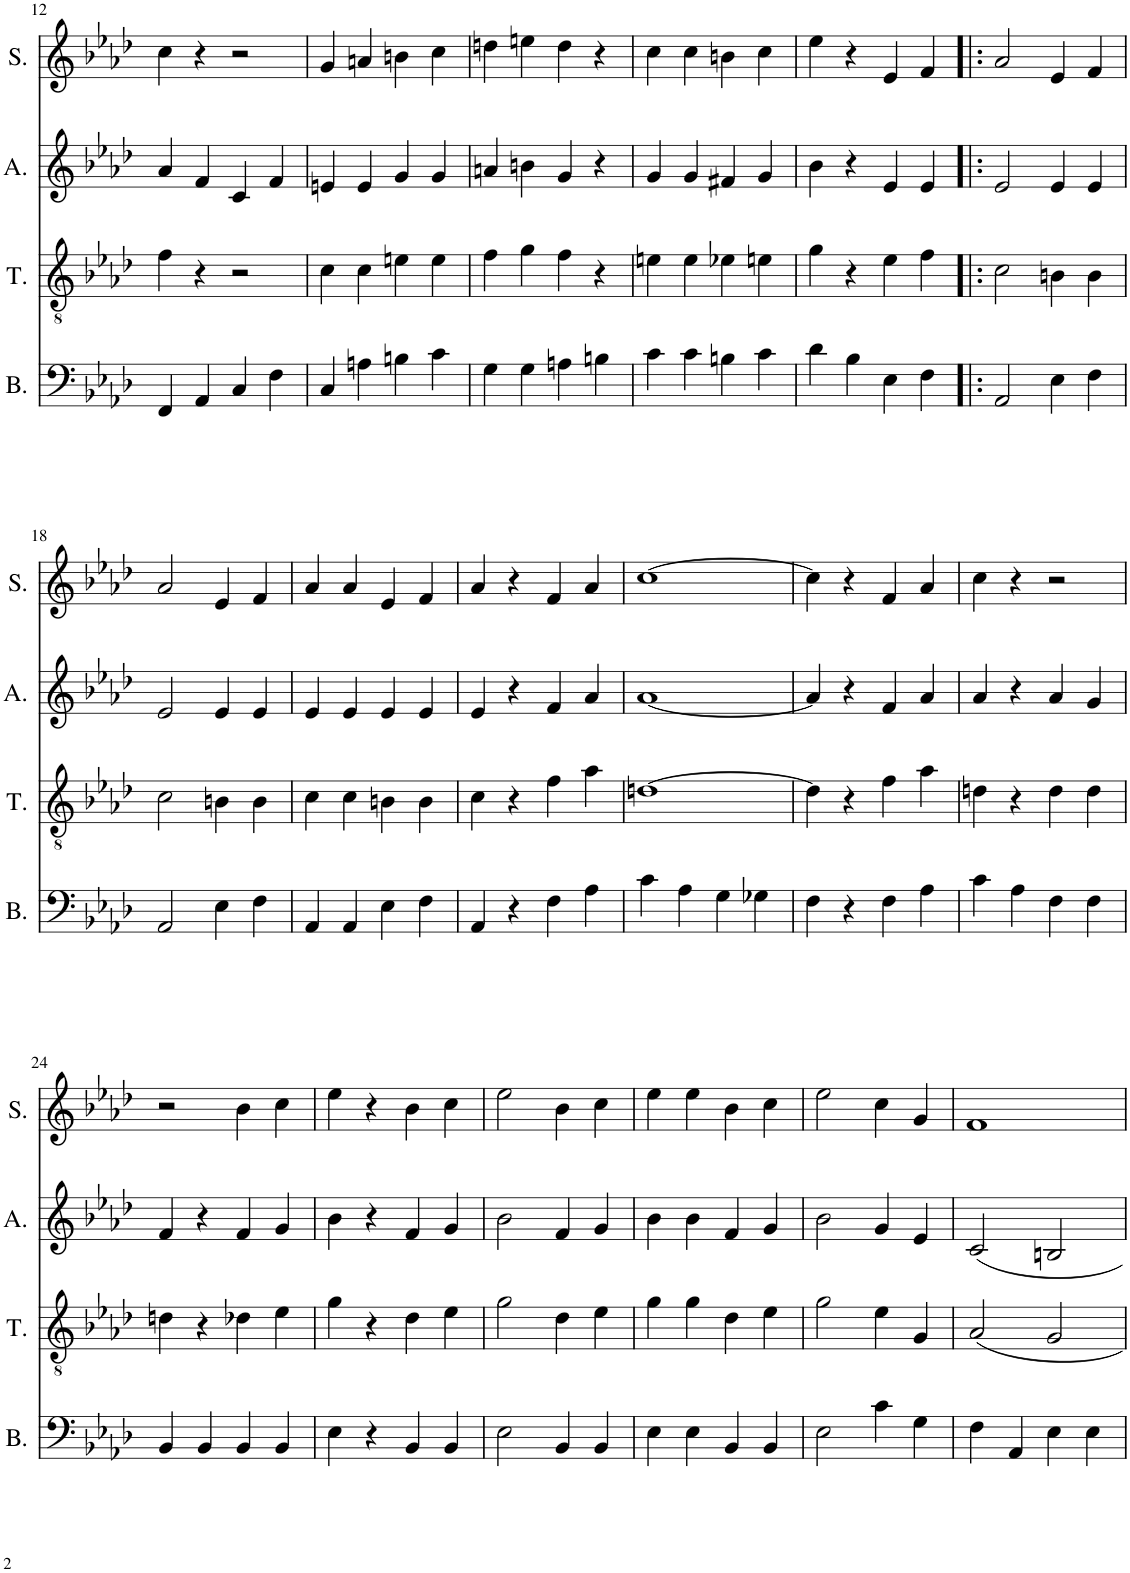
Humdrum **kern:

**kern	**kern	**kern	**kern
*part4	*part3	*part2	*part1
*staff4	*staff3	*staff2	*staff1
*I"Bass	*I"Tenor	*I"Alt	*I"Sopran
*I'B.	*I'T.	*I'A.	*I'S.
!!LO:PB:g=z
*clefF4	*clefGv2	*clefG2	*clefG2
*k[b-e-a-d-]	*k[b-e-a-d-]	*k[b-e-a-d-]	*k[b-e-a-d-]
*M4/4	*M4/4	*M4/4	*M4/4
=12	=12	=12	=12
4FF/	4f\	4a-/	4cc\
4AA-/	4r	4f/	4r
4C/	2r	4c/	2r
4F\	.	4f/	.
=13	=13	=13	=13
4C/	4c\	4en/	4g/
4An\	4c\	4e/	4an/
4Bn\	4en\	4g/	4bn\
4c\	4e\	4g/	4cc\
=14	=14	=14	=14
4G\	4f\	4an/	4ddn\
4G\	4g\	4bn\	4een\
4An\	4f\	4g/	4dd\
4Bn\	4r	4r	4r
=15	=15	=15	=15
4c\	4en\	4g/	4cc\
4c\	4e\	4g/	4cc\
4Bn\	4e-X\	4f#X/	4bn\
4c\	4en\	4g/	4cc\
=16	=16	=16	=16
4d-\	4g\	4b-\	4ee-\
4B-\	4r	4r	4r
4E-\	4e-\	4e-/	4e-/
4F\	4f\	4e-/	4f/
=17!|:	=17!|:	=17!|:	=17!|:
2AA-/	2c\	2e-/	2a-/
4E-\	4Bn\	4e-/	4e-/
4F\	4B\	4e-/	4f/
!!LO:LB:g=z
=18	=18	=18	=18
2AA-/	2c\	2e-/	2a-/
4E-\	4Bn\	4e-/	4e-/
4F\	4B\	4e-/	4f/
=19	=19	=19	=19
4AA-/	4c\	4e-/	4a-/
4AA-/	4c\	4e-/	4a-/
4E-\	4Bn\	4e-/	4e-/
4F\	4B\	4e-/	4f/
=20	=20	=20	=20
4AA-/	4c\	4e-/	4a-/
4r	4r	4r	4r
4F\	4f\	4f/	4f/
4A-\	4a-\	4a-/	4a-/
=21	=21	=21	=21
4c\	[1dn	[1a-	[1cc
4A-\	.	.	.
4G\	.	.	.
4G-X\	.	.	.
=22	=22	=22	=22
4F\	4d\]	4a-/]	4cc\]
4r	4r	4r	4r
4F\	4f\	4f/	4f/
4A-\	4a-\	4a-/	4a-/
=23	=23	=23	=23
4c\	4dn\	4a-/	4cc\
4A-\	4r	4r	4r
4F\	4d\	4a-/	2r
4F\	4d\	4g/	.
!!LO:LB:g=z
=24	=24	=24	=24
4BB-/	4dn\	4f/	2r
4BB-/	4r	4r	.
4BB-/	4d-X\	4f/	4b-\
4BB-/	4e-\	4g/	4cc\
=25	=25	=25	=25
4E-\	4g\	4b-\	4ee-\
4r	4r	4r	4r
4BB-/	4d-\	4f/	4b-\
4BB-/	4e-\	4g/	4cc\
=26	=26	=26	=26
2E-\	2g\	2b-\	2ee-\
4BB-/	4d-\	4f/	4b-\
4BB-/	4e-\	4g/	4cc\
=27	=27	=27	=27
4E-\	4g\	4b-\	4ee-\
4E-\	4g\	4b-\	4ee-\
4BB-/	4d-\	4f/	4b-\
4BB-/	4e-\	4g/	4cc\
=28	=28	=28	=28
2E-\	2g\	2b-\	2ee-\
4c\	4e-\	4g/	4cc\
4G\	4G/	4e-/	4g/
=29	=29	=29	=29
4F\	2A-/	2c/	1f
4AA-/	.	.	.
4E-\	2G/	2Bn/	.
4E-\	.	.	.
=	=	=	=
*-	*-	*-	*-
